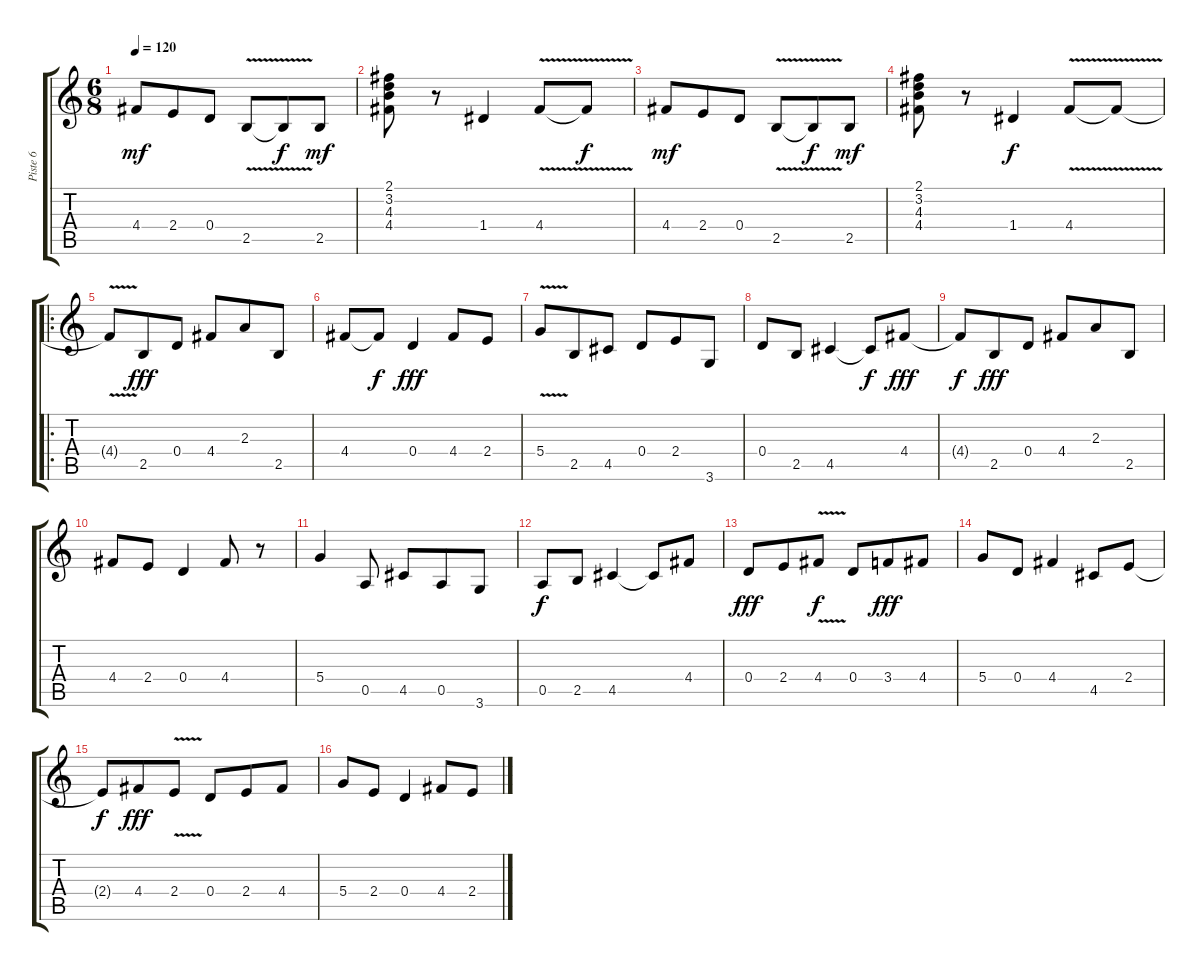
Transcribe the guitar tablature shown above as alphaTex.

\track ("Piste 6" "Piste 6") {instrument overdrivenguitar}
\staff {score tabs}
\tuning (E4 B3 G3 D3 A2 E2) {hide}
\ts (6 8)
\tempo 120
\clef g2
\ks c
4.4.8{dy mf instrument overdrivenguitar} 2.4.8 0.4.8 2.5{v}.8 2.5{v t}.8{dy f} 2.5.8{dy mf} |
(2.1 3.2 4.3 4.4).8 r.8 1.4.4 4.4{v}.8 4.4{v t}.8{dy f} |
4.4.8{dy mf} 2.4.8 0.4.8 2.5{v}.8 2.5{v t}.8{dy f} 2.5.8{dy mf} |
(2.1 3.2 4.3 4.4).8 r.8 1.4.4{dy f} 4.4{v}.8 4.4{v t}.8 |
\ro
4.4{t}.8 2.5.8{dy fff} 0.4.8 4.4.8 2.3.8 2.5.8 |
4.4.8 4.4{t}.8{dy f} 0.4.4{dy fff} 4.4.8 2.4.8 |
5.4{v}.8 2.5.8 4.5.8 0.4.8 2.4.8 3.6.8 |
0.4.8 2.5.8 4.5.4 4.5{t}.8{dy f} 4.4.8{dy fff} |
4.4{t}.8{dy f} 2.5.8{dy fff} 0.4.8 4.4.8 2.3.8 2.5.8 |
4.4.8 2.4.8 0.4.4 4.4.8 r.8 |
5.4.4 0.5.8 4.5.8 0.5.8 3.6.8 |
0.5.8{dy f} 2.5.8 4.5.4 4.5{t}.8 4.4.8 |
0.4.8{dy fff} 2.4.8 4.4{v}.8{dy f} 0.4.8 3.4.8{dy fff} 4.4.8 |
5.4.8 0.4.8 4.4.4 4.5.8 2.4.8 |
2.4{t}.8{dy f} 4.4.8{dy fff} 2.4{v}.8 0.4.8 2.4.8 4.4.8 |
5.4.8 2.4.8 0.4.4 4.4.8 2.4.8
